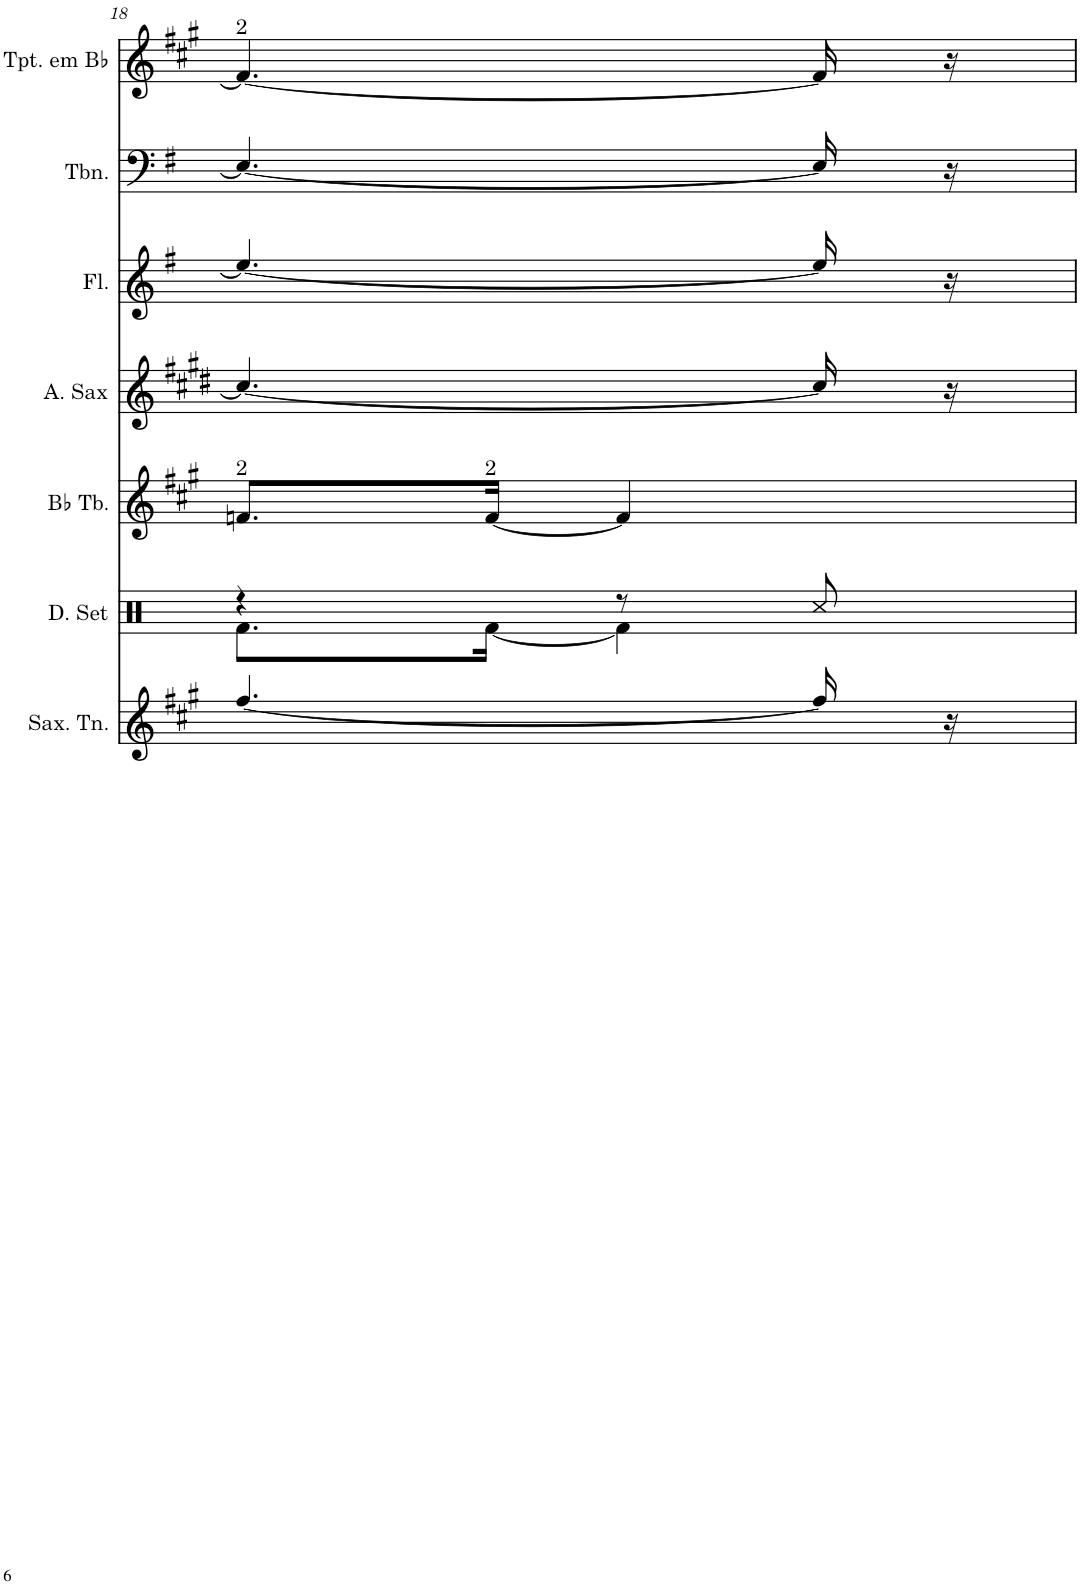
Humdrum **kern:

**kern	**kern	**kern	**kern	**kern	**kern	**kern
*part7	*part6	*part5	*part4	*part3	*part2	*part1
*staff7	*staff6	*staff5	*staff4	*staff3	*staff2	*staff1
*I"Saxofone Tenor	*I"Drumset	*I"Bb Tuba	*I"Saxofone Alto	*I"Flauta Transversal	*I"Trombone	*I"Trompete em Bb
*I'Sax. Tn.	*I'D. Set	*I'Bb Tb.	*	*I'Fl.	*I'Tbn.	*I'Tpt. em Bb
!!LO:PB:g=z
*clefG2	*clefX	*clefG2	*clefG2	*clefG2	*clefF4	*clefG2
*Trd8c14	*	*Trd15c25	*Trd5c9	*	*	*Trd1c2
*k[f#c#g#]	*k[]	*k[f#c#g#]	*k[f#c#g#d#]	*k[f#]	*k[f#]	*k[f#c#g#]
*M2/4	*M2/4	*M2/4	*M2/4	*M2/4	*M2/4	*M2/4
=18	=18	=18	=18	=18	=18	=18
*	*^	*	*	*	*	*
!	!	!	!	!	!	!	!LO:TX:a:t=2
!	!	!	!LO:TX:a:t=2	!	!	!	!
[4.ff#/	4r	8.Rf\L	8.fn/L	4.cc#/_	4.ee/_	4.E/_	4.f#/_
!	!	!	!LO:TX:a:t=2	!	!	!	!
.	.	[16Rf\Jk	[16f/Jk	.	.	.	.
.	8r	4Rf\]	4f/]	.	.	.	.
16ff#/]	8Rcc/	.	.	16cc#/]	16ee/]	16E/]	16f#/]
16r	.	.	.	16r	16r	16r	16r
*	*v	*v	*	*	*	*	*
=	=	=	=	=	=	=
*-	*-	*-	*-	*-	*-	*-
